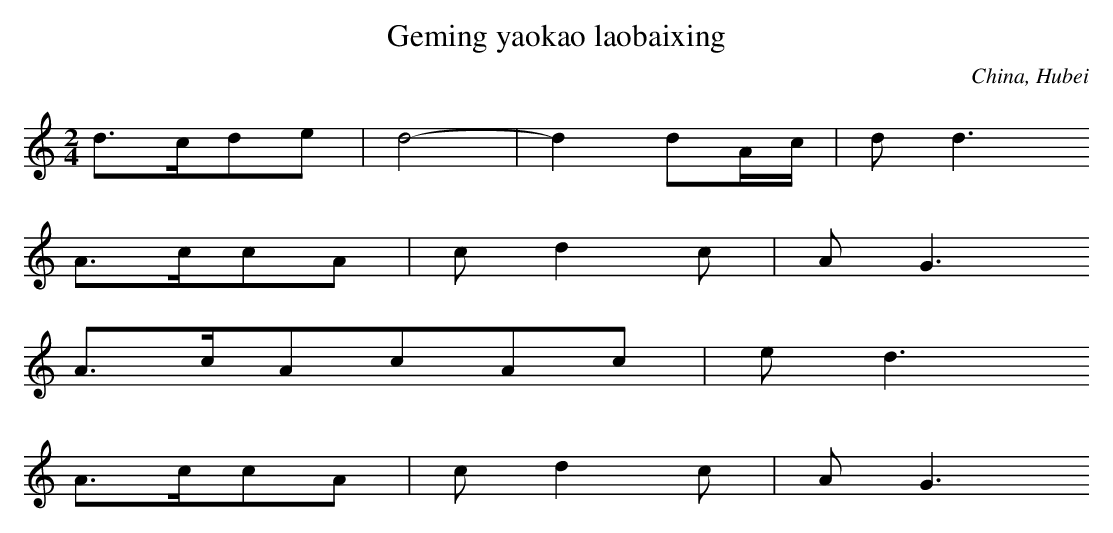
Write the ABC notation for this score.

X:1
T: Geming yaokao laobaixing
O: China, Hubei
M: 2/4
L: 1/16
K: C
d3cd2e2 | d8- | d4d2Ac | d2d6
A3cc2A2 | c2d4c2 | A2G6
A3cA2c2A2c2 | e2d6
A3cc2A2 | c2d4c2 | A2G6
